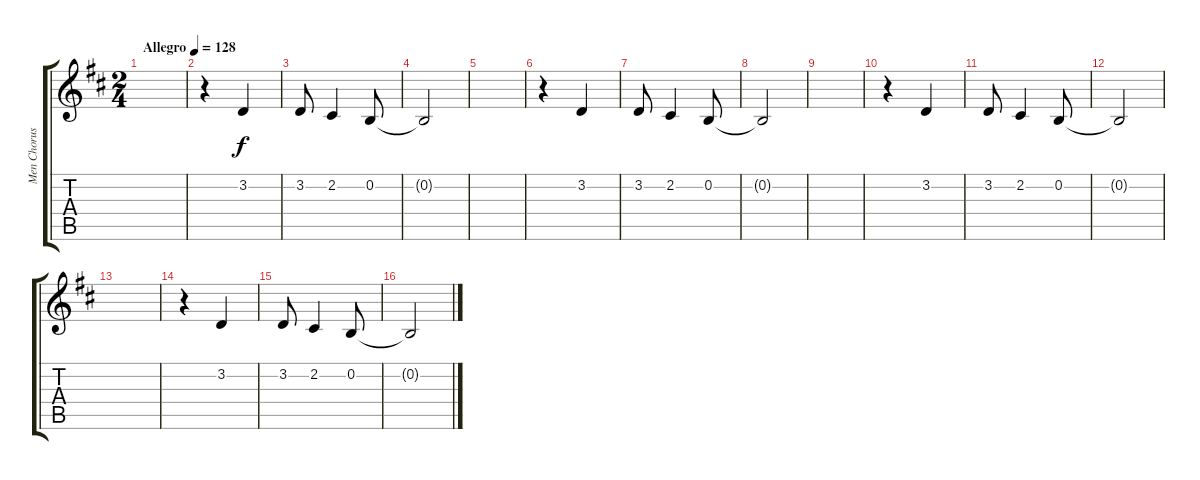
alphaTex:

\track ("Men Chorus" "Men Chorus") {instrument choiraahs}
\staff {score tabs}
\tuning (E4 B3 G3 D3 A2 E2) {hide}
\ts (2 4)
\tempo (128 "Allegro")
\clef g2
\ks d
|
r.4 3.2.4 |
3.2.8 2.2.4 0.2.8 |
0.2{t}.2 |
|
r.4 3.2.4 |
3.2.8 2.2.4 0.2.8 |
0.2{t}.2 |
|
r.4 3.2.4 |
3.2.8 2.2.4 0.2.8 |
0.2{t}.2 |
|
r.4 3.2.4 |
3.2.8 2.2.4 0.2.8 |
0.2{t}.2
